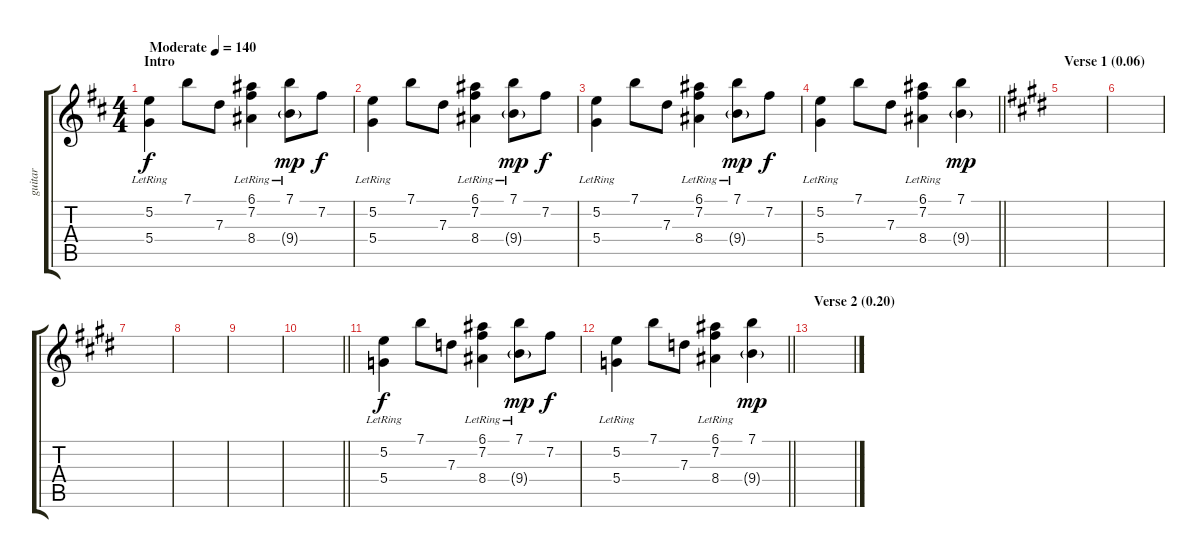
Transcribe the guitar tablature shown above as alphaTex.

\track ("guitar" "guitar") {instrument acousticguitarsteel}
\staff {score tabs}
\tuning (E4 B3 G3 D3 A2 E2) {hide}
\ts (4 4)
\section ("" "Intro")
\tempo (140 "Moderate")
\clef g2
\ks d
(5.2{lr} 5.4{lr}).4{dy f instrument acousticguitarsteel} 7.1.8 7.3.8 (6.1 7.2 8.4{lr}).4 (7.1 9.4{g lr}).8{dy mp} 7.2.8{dy f} |
(5.2{lr} 5.4{lr}).4 7.1.8 7.3.8 (6.1 7.2 8.4{lr}).4 (7.1 9.4{g lr}).8{dy mp} 7.2.8{dy f} |
(5.2{lr} 5.4{lr}).4 7.1.8 7.3.8 (6.1 7.2 8.4{lr}).4 (7.1 9.4{g lr}).8{dy mp} 7.2.8{dy f} |
\barLineRight lightlight
(5.2{lr} 5.4{lr}).4 7.1.8 7.3.8 (6.1 7.2 8.4{lr}).4 (7.1 9.4{g}).4{dy mp} |
\section ("" "Verse 1 (0.06)")
\ks e
|
|
|
|
|
\barLineRight lightlight
|
(5.2{lr} 5.4{lr}).4{dy f} 7.1.8 7.3.8 (6.1 7.2 8.4{lr}).4 (7.1 9.4{g lr}).8{dy mp} 7.2.8{dy f} |
\barLineRight lightlight
(5.2{lr} 5.4{lr}).4 7.1.8 7.3.8 (6.1 7.2 8.4{lr}).4 (7.1 9.4{g}).4{dy mp} |
\section ("" "Verse 2 (0.20)")
